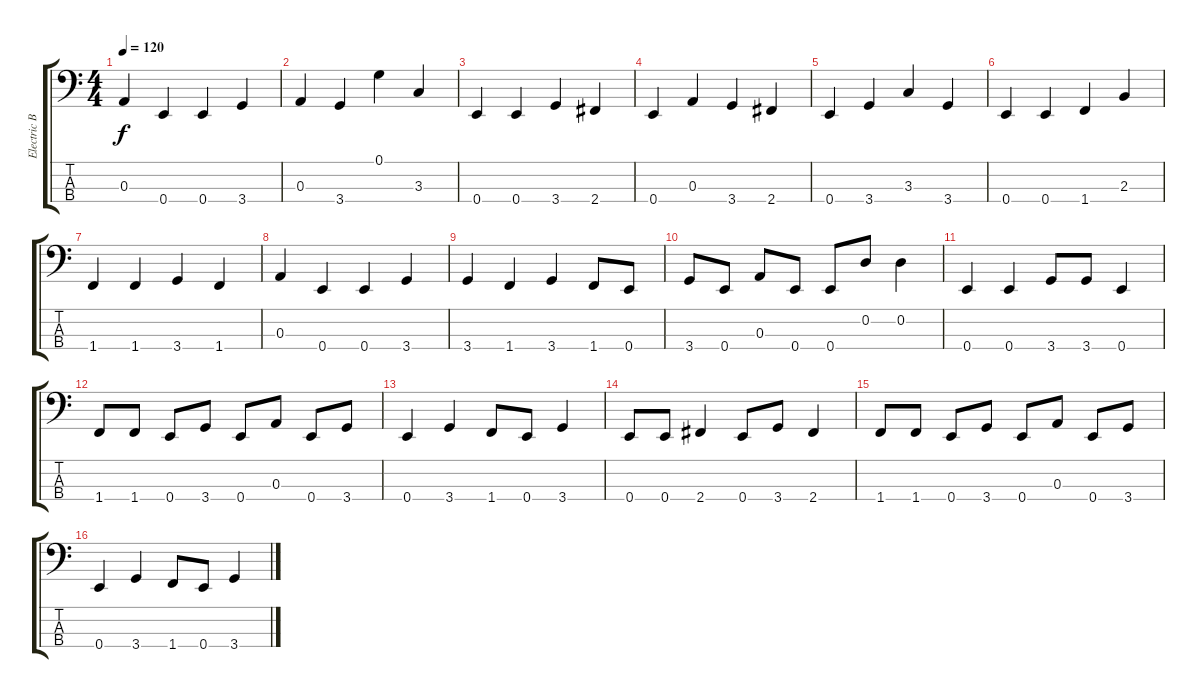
\track ("Electric Bass" "Electric B") {instrument electricbassfinger}
\staff {score tabs}
\tuning (G2 D2 A1 E1) {hide}
\ts (4 4)
\tempo 120
\clef f4
\ks c
0.3.4{dy f} 0.4.4 0.4.4 3.4.4 |
0.3.4 3.4.4 0.1.4 3.3.4 |
0.4.4 0.4.4 3.4.4 2.4.4 |
0.4.4 0.3.4 3.4.4 2.4.4 |
0.4.4 3.4.4 3.3.4 3.4.4 |
0.4.4 0.4.4 1.4.4 2.3.4 |
1.4.4 1.4.4 3.4.4 1.4.4 |
0.3.4 0.4.4 0.4.4 3.4.4 |
3.4.4 1.4.4 3.4.4 1.4.8 0.4.8 |
3.4.8 0.4.8 0.3.8 0.4.8 0.4.8 0.2.8 0.2.4 |
0.4.4 0.4.4 3.4.8 3.4.8 0.4.4 |
1.4.8 1.4.8 0.4.8 3.4.8 0.4.8 0.3.8 0.4.8 3.4.8 |
0.4.4 3.4.4 1.4.8 0.4.8 3.4.4 |
0.4.8 0.4.8 2.4.4 0.4.8 3.4.8 2.4.4 |
1.4.8 1.4.8 0.4.8 3.4.8 0.4.8 0.3.8 0.4.8 3.4.8 |
0.4.4 3.4.4 1.4.8 0.4.8 3.4.4
